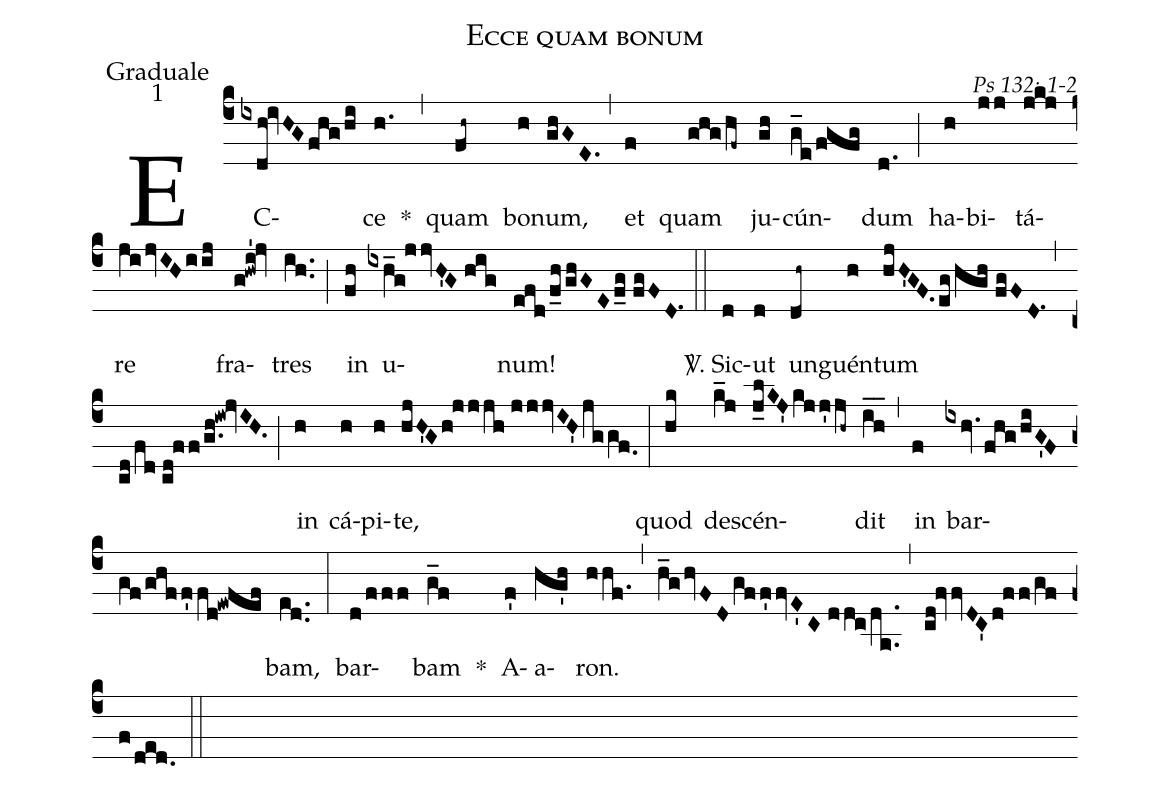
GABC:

name: Ecce quam bonum;
office-part: Graduale;
mode: 1;
commentary: Ps 132: 1-2;
%%
(c4) EC(ixdh!ivHG/fhg/hi)ce(h.) *(,) quam(fh~) bo(h)num,(ghGE.) (,) et(f) quam(ghg/hf~) ju(gh)cún(g_e/fgfg)dum(d.) (;) ha(h)bi(jj)tá(jkj)re(ji/jvIH/iij) fra(g!hwi'!jv)tres(ih..) (;) in(fh) u(ixh_g!jjvH'G//hig)num!(efd/f_h/ghGE/f_g//fgFD.1) (::)
<sp>V/</sp>. Sic(d)ut(d) un(dh~)guén(h)tum(hjH'GF./eg/hgh//fgFD.1) (,) (cd/fd//cd!ff/g.h!iw!jvIH.) (;) in(h) cá(h)pi(h)te,(hjH'G/h!jjjh//jjjvIH'/jggf.0) (:)
quod(hk) de(k_j)scén(j_lKJ'/kjj'jh~)dit(i_h_) (,) in(f) bar(ixhv.fhg/hiG'F//gf/ghff'fd!ewfef)bam,(ed..) (:)
bar(d/fff)bam(g_f) *() A(f')a(hg'h)ron.(hhf.) (,) (h_g/hvFD/gff'fvE'C//ddc/da..) (,) (cd!fvvDC'/d!ff/gff/ded.) (::)
